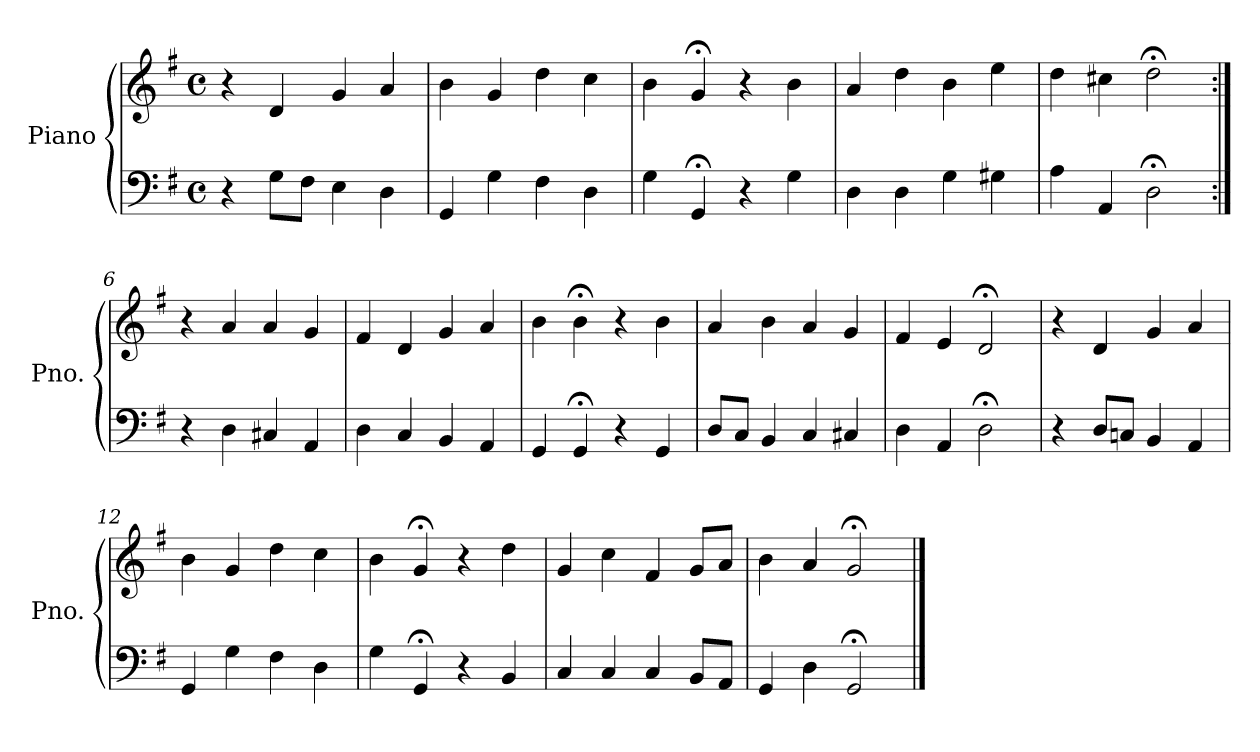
**kern	**kern
*part1	*part1
*staff2	*staff1
*I"Piano	*
*I'Pno.	*
*clefF4	*clefG2
*k[f#]	*k[f#]
*M4/4	*M4/4
*met(c)	*met(c)
=1	=1
4r	4r
8G\L	4d/
8F#\J	.
4E\	4g/
4D\	4a/
=2	=2
4GG/	4b\
4G\	4g/
4F#\	4dd\
4D\	4cc\
=3	=3
4G\	4b\
4GG;</	4g;</
4r	4r
4G\	4b\
=4	=4
4D\	4a/
4D\	4dd\
4G\	4b\
4G#X\	4ee\
=5	=5
4A\	4dd\
4AA/	4cc#X\
2D;<\	2dd;<\
=6:|!	=6:|!
4r	4r
4D\	4a/
4C#X/	4a/
4AA/	4g/
=7	=7
4D\	4f#/
4C/	4d/
4BB/	4g/
4AA/	4a/
!!LO:LB:g=z
=8	=8
4GG/	4b\
4GG;</	4b;<\
4r	4r
4GG/	4b\
=9	=9
8D/L	4a/
8C/J	.
4BB/	4b\
4C/	4a/
4C#X/	4g/
=10	=10
4D\	4f#/
4AA/	4e/
2D;<\	2d;</
=11	=11
4r	4r
8D/L	4d/
8Cn/J	.
4BB/	4g/
4AA/	4a/
=12	=12
4GG/	4b\
4G\	4g/
4F#\	4dd\
4D\	4cc\
=13	=13
4G\	4b\
4GG;</	4g;</
4r	4r
4BB/	4dd\
=14	=14
4C/	4g/
4C/	4cc\
4C/	4f#/
8BB/L	8g/L
8AA/J	8a/J
!!LO:LB:g=z
=15	=15
4GG/	4b\
4D\	4a/
2GG;</	2g;</
==	==
*-	*-
